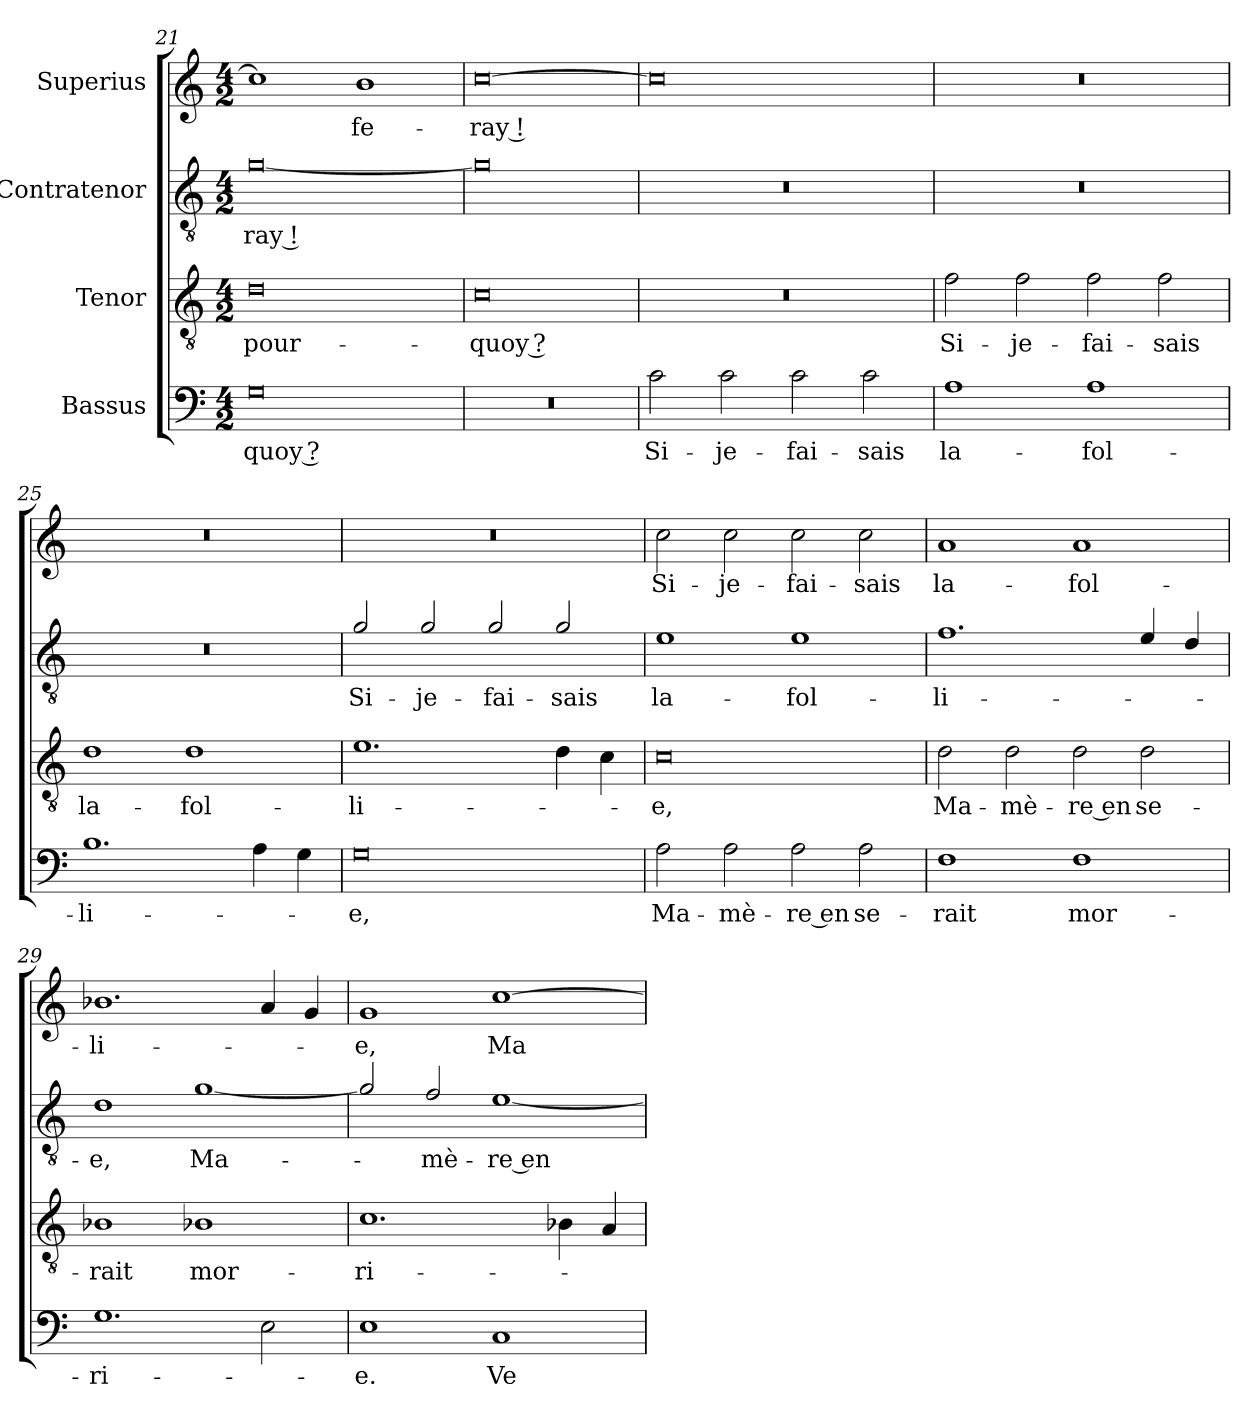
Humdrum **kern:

**kern	**text	**kern	**text	**kern	**text	**kern	**text
*part4	*part4	*part3	*part3	*part2	*part2	*part1	*part1
*staff4	*staff4	*staff3	*staff3	*staff2	*staff2	*staff1	*staff1
*I"Bassus	*	*I"Tenor	*	*I"Contratenor	*	*I"Superius	*
*clefF4	*	*clefGv2	*	*clefGv2	*	*clefG2	*
*k[]	*	*k[]	*	*k[]	*	*k[]	*
*M4/2	*	*M4/2	*	*M4/2	*	*M4/2	*
=21	=21	=21	=21	=21	=21	=21	=21
0G\	-quoy ?	0d\	pour-	[0g/	-ray !	1cc\]	.
.	.	.	.	.	.	1b\	fe-
=22	=22	=22	=22	=22	=22	=22	=22
0r	.	0c\	-quoy ?	0g/]	.	[0cc\	-ray !
=23	=23	=23	=23	=23	=23	=23	=23
2c\	Si-	0r	.	0r	.	0cc\]	.
2c\	je-	.	.	.	.	.	.
2c\	fai-	.	.	.	.	.	.
2c\	-sais	.	.	.	.	.	.
=24	=24	=24	=24	=24	=24	=24	=24
1A\	la-	2f\	Si-	0r	.	0r	.
.	.	2f\	je-	.	.	.	.
1A\	fol-	2f\	fai-	.	.	.	.
.	.	2f\	-sais	.	.	.	.
=25	=25	=25	=25	=25	=25	=25	=25
1.B\	-li-	1d\	la-	0r	.	0r	.
.	.	1d\	fol-	.	.	.	.
4A\	.	.	.	.	.	.	.
4G\	.	.	.	.	.	.	.
=26	=26	=26	=26	=26	=26	=26	=26
0G\	-e,	1.e\	-li-	2g/	Si-	0r	.
.	.	.	.	2g/	je-	.	.
.	.	.	.	2g/	fai-	.	.
.	.	4d\	.	2g/	-sais	.	.
.	.	4c\	.	.	.	.	.
=27	=27	=27	=27	=27	=27	=27	=27
2A\	Ma-	0c\	-e,	1e/	la-	2cc\	Si-
2A\	mè-	.	.	.	.	2cc\	je-
2A\	-re en	.	.	1e/	fol-	2cc\	fai-
2A\	se-	.	.	.	.	2cc\	-sais
=28	=28	=28	=28	=28	=28	=28	=28
1F\	-rait	2d\	Ma-	1.f/	-li-	1a/	la-
.	.	2d\	mè-	.	.	.	.
1F\	mor-	2d\	-re en	.	.	1a/	fol-
.	.	2d\	se-	4e/	.	.	.
.	.	.	.	4d/	.	.	.
=29	=29	=29	=29	=29	=29	=29	=29
1.G\	-ri-	1B-X\	-rait	1d/	-e,	1.b-X\	-li-
.	.	1B-X\	mor-	[1g/	Ma-	.	.
2E\	.	.	.	.	.	4a/	.
.	.	.	.	.	.	4g/	.
=30	=30	=30	=30	=30	=30	=30	=30
1E\	-e.	1.c\	-ri-	2g/]	.	1g/	-e,
.	.	.	.	2f/	mè-	.	.
1C/	Ve-	.	.	[1e/	-re en	[1cc\	Ma-
.	.	4B-X\	.	.	.	.	.
.	.	4A/	.	.	.	.	.
=	=	=	=	=	=	=	=
*-	*-	*-	*-	*-	*-	*-	*-
